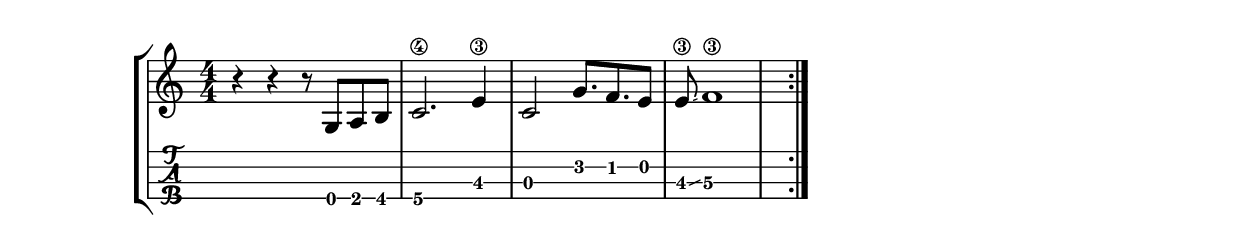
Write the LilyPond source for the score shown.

\version "2.18.2"

\layout{
	\context {
		\TabStaff
		stringTunings = #tenor-ukulele-tuning
	}
}

%--- Introducción de las notas ---%
uno = \relative c' {
\key c \major
\numericTimeSignature
\time 4/4
	r4 r4 r8 g a b |
	c2.\4 e4\3 |
	c2 g'8. f8. e8 |
	e8\3\glissando f1\3 |
	
	\bar ":|." 
}

%--- Partitura ---%
\score {
	\new StaffGroup	
	<<
		\new Staff \uno
		\new TabStaff \uno
	>>
}